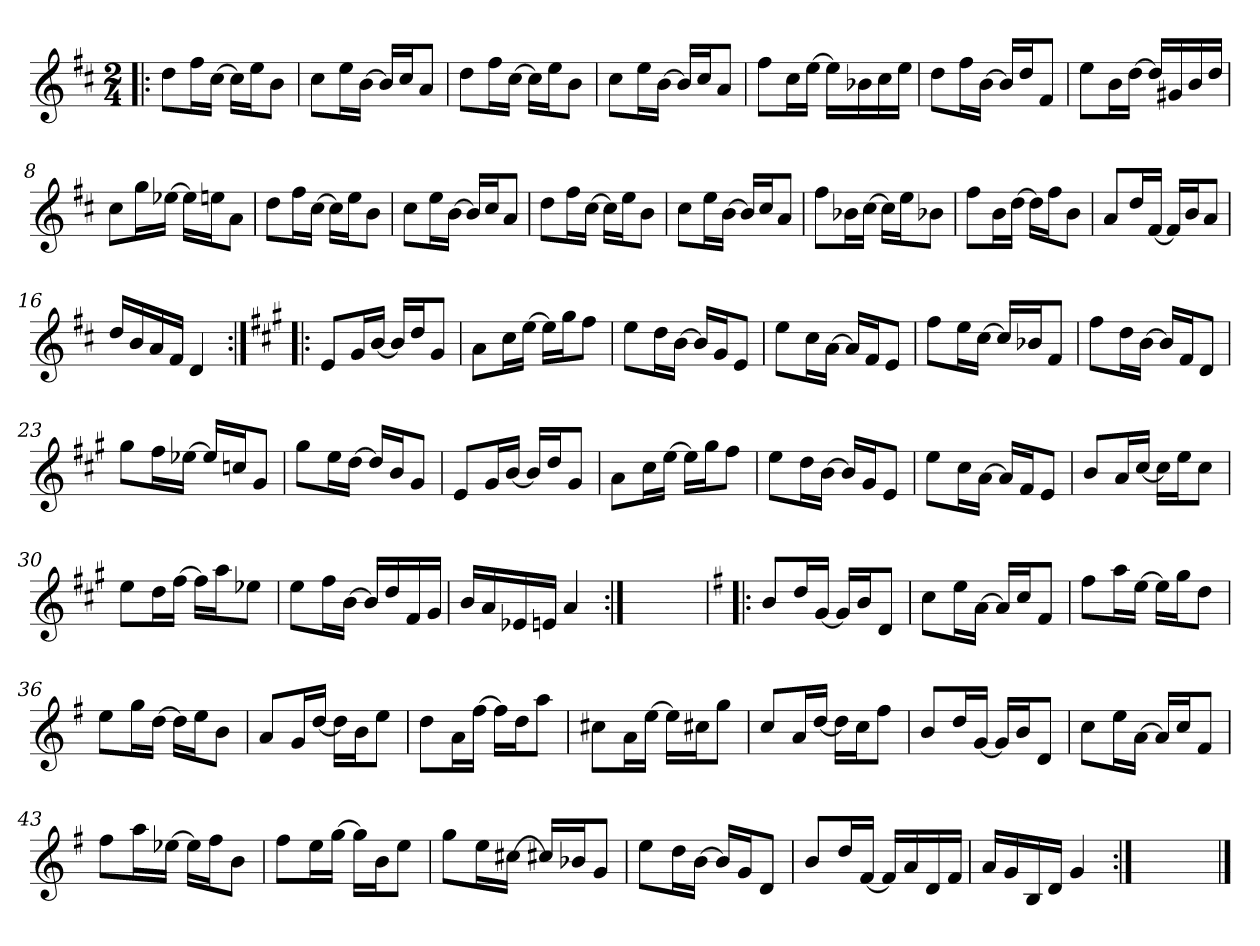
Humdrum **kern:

**kern
*part1
*staff1
*clefG2
*k[f#c#]
*D:
*M2/4
=1!|:
8dd\L
16ff#\L
[16cc#\JJ
16cc#\LL]
16ee\J
8b\J
=2
8cc#\L
16ee\L
[16b\JJ
16b/LL]
16cc#/J
8a/J
=3
8dd\L
16ff#\L
[16cc#\JJ
16cc#\LL]
16ee\J
8b\J
=4
8cc#\L
16ee\L
[16b\JJ
16b/LL]
16cc#/J
8a/J
=5
8ff#\L
16cc#\L
[16ee\JJ
16ee\LL]
16b-X\
16cc#\
16ee\JJ
!!LO:LB:g=z
=6
8dd\L
16ff#\L
[16b\JJ
16b/LL]
16dd/J
8f#/J
=7
8ee\L
16b\L
[16dd\JJ
16dd/LL]
16g#X/
16b/
16dd/JJ
=8
8cc#\L
16gg\L
[16ee-X\JJ
16ee-\LL]
16een\J
8a\J
=9
8dd\L
16ff#\L
[16cc#\JJ
16cc#\LL]
16ee\J
8b\J
=10
8cc#\L
16ee\L
[16b\JJ
16b/LL]
16cc#/J
8a/J
!!LO:LB:g=z
=11
8dd\L
16ff#\L
[16cc#\JJ
16cc#\LL]
16ee\J
8b\J
=12
8cc#\L
16ee\L
[16b\JJ
16b/LL]
16cc#/J
8a/J
=13
8ff#\L
16b-X\L
[16cc#\JJ
16cc#\LL]
16ee\J
8b-X\J
=14
8ff#\L
16b\L
[16dd\JJ
16dd\LL]
16ff#\J
8b\J
=15
8a/L
16dd/L
[16f#/JJ
16f#/LL]
16b/J
8a/J
!!LO:LB:g=z
=16
16dd/LL
16b/
16a/
16f#/JJ
4d/
=17:|!|:
*k[f#c#g#]
*A:
8e/L
16g#/L
[16b/JJ
16b/LL]
16dd/J
8g#/J
=18
8a\L
16cc#\L
[16ee\JJ
16ee\LL]
16gg#\J
8ff#\J
=19
8ee\L
16dd\L
[16b\JJ
16b/LL]
16g#/J
8e/J
=20
8ee\L
16cc#\L
[16a\JJ
16a/LL]
16f#/J
8e/J
!!LO:LB:g=z
=21
8ff#\L
16ee\L
[16cc#\JJ
16cc#/LL]
16b-X/J
8f#/J
=22
8ff#\L
16dd\L
[16b\JJ
16b/LL]
16f#/J
8d/J
=23
8gg#\L
16ff#\L
[16ee-X\JJ
16ee-/LL]
16ccn/J
8g#/J
=24
8gg#\L
16ee\L
[16dd\JJ
16dd/LL]
16b/J
8g#/J
=25
8e/L
16g#/L
[16b/JJ
16b/LL]
16dd/J
8g#/J
!!LO:LB:g=z
=26
8a\L
16cc#\L
[16ee\JJ
16ee\LL]
16gg#\J
8ff#\J
=27
8ee\L
16dd\L
[16b\JJ
16b/LL]
16g#/J
8e/J
=28
8ee\L
16cc#\L
[16a\JJ
16a/LL]
16f#/J
8e/J
=29
8b/L
16a/L
[16cc#/JJ
16cc#\LL]
16ee\J
8cc#\J
=30
8ee\L
16dd\L
[16ff#\JJ
16ff#\LL]
16aa\J
8ee-X\J
!!LO:LB:g=z
=31
8ee\L
16ff#\L
[16b\JJ
16b/LL]
16dd/
16f#/
16g#/JJ
=32
16b/LL
16a/
16e-X/
16en/JJ
4a/
=32X321:|!
2ryy
=33!|:
*k[f#]
*G:
8b/L
16dd/L
[16g/JJ
16g/LL]
16b/J
8d/J
=34
8cc\L
16ee\L
[16a\JJ
16a/LL]
16cc/J
8f#/J
!!LO:LB:g=z
=35
8ff#\L
16aa\L
[16ee\JJ
16ee\LL]
16gg\J
8dd\J
=36
8ee\L
16gg\L
[16dd\JJ
16dd\LL]
16ee\J
8b\J
=37
8a/L
16g/L
[16dd/JJ
16dd\LL]
16b\J
8ee\J
=38
8dd\L
16a\L
[16ff#\JJ
16ff#\LL]
16dd\J
8aa\J
=39
8cc#X\L
16a\L
[16ee\JJ
16ee\LL]
16cc#X\J
8gg\J
!!LO:LB:g=z
=40
8cc/L
16a/L
[16dd/JJ
16dd\LL]
16cc\J
8ff#\J
=41
8b/L
16dd/L
[16g/JJ
16g/LL]
16b/J
8d/J
=42
8cc\L
16ee\L
[16a\JJ
16a/LL]
16cc/J
8f#/J
=43
8ff#\L
16aa\L
[16ee-X\JJ
16ee-\LL]
16ff#\J
8b\J
=44
8ff#\L
16ee\L
[16gg\JJ
16gg\LL]
16b\J
8ee\J
!!LO:LB:g=z
=45
8gg\L
16ee\L
[16cc#X\JJ
16cc#X/LL]
16b-X/J
8g/J
=46
8ee\L
16dd\L
[16b\JJ
16b/LL]
16g/J
8d/J
=47
8b/L
16dd/L
[16f#/JJ
16f#/LL]
16a/
16d/
16f#/JJ
=48
16a/LL
16g/
16B/
16d/JJ
4g/
=49:|!
2ryy
==
*-
